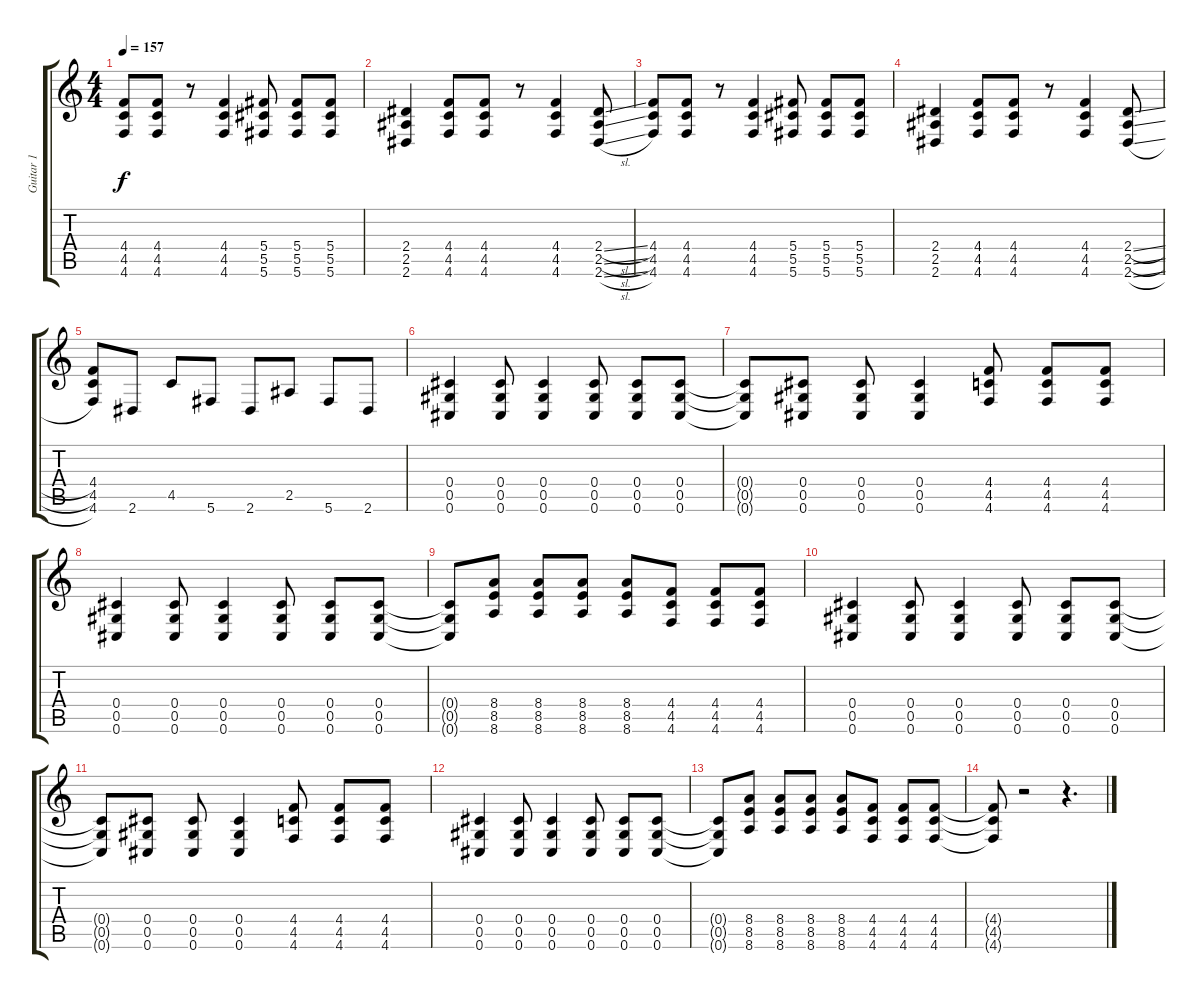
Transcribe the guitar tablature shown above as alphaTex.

\track ("Guitar 1" "Guitar 1") {instrument overdrivenguitar}
\staff {score tabs}
\tuning (Eb4 Bb3 Gb3 Db3 Ab2 Db2) {hide}
\ts (4 4)
\tempo 157
\clef g2
\ks c
(4.4 4.5 4.6).8{dy f} (4.4 4.5 4.6).8 r.8 (4.4 4.5 4.6).4 (5.4 5.5 5.6).8 (5.4 5.5 5.6).8 (5.4 5.5 5.6).8 |
(2.4 2.5 2.6).4 (4.4 4.5 4.6).8 (4.4 4.5 4.6).8 r.8 (4.4 4.5 4.6).4 (2.4{sl} 2.5{sl} 2.6{sl}).8 |
(4.4 4.5 4.6).8 (4.4 4.5 4.6).8 r.8 (4.4 4.5 4.6).4 (5.4 5.5 5.6).8 (5.4 5.5 5.6).8 (5.4 5.5 5.6).8 |
(2.4 2.5 2.6).4 (4.4 4.5 4.6).8 (4.4 4.5 4.6).8 r.8 (4.4 4.5 4.6).4 (2.4{sl} 2.5{sl} 2.6{sl}).8 |
(4.4 4.5 4.6).8 2.6.8 4.5.8 5.6.8 2.6.8 2.5.8 5.6.8 2.6.8 |
(0.4 0.5 0.6).4 (0.4 0.5 0.6).8 (0.4 0.5 0.6).4 (0.4 0.5 0.6).8 (0.4 0.5 0.6).8 (0.4 0.5 0.6).8 |
(0.4{t} 0.5{t} 0.6{t}).8 (0.4 0.5 0.6).8 (0.4 0.5 0.6).8 (0.4 0.5 0.6).4 (4.4 4.5 4.6).8 (4.4 4.5 4.6).8 (4.4 4.5 4.6).8 |
(0.4 0.5 0.6).4 (0.4 0.5 0.6).8 (0.4 0.5 0.6).4 (0.4 0.5 0.6).8 (0.4 0.5 0.6).8 (0.4 0.5 0.6).8 |
(0.4{t} 0.5{t} 0.6{t}).8 (8.4 8.5 8.6).8 (8.4 8.5 8.6).8 (8.4 8.5 8.6).8 (8.4 8.5 8.6).8 (4.4 4.5 4.6).8 (4.4 4.5 4.6).8 (4.4 4.5 4.6).8 |
(0.4 0.5 0.6).4 (0.4 0.5 0.6).8 (0.4 0.5 0.6).4 (0.4 0.5 0.6).8 (0.4 0.5 0.6).8 (0.4 0.5 0.6).8 |
(0.4{t} 0.5{t} 0.6{t}).8 (0.4 0.5 0.6).8 (0.4 0.5 0.6).8 (0.4 0.5 0.6).4 (4.4 4.5 4.6).8 (4.4 4.5 4.6).8 (4.4 4.5 4.6).8 |
(0.4 0.5 0.6).4 (0.4 0.5 0.6).8 (0.4 0.5 0.6).4 (0.4 0.5 0.6).8 (0.4 0.5 0.6).8 (0.4 0.5 0.6).8 |
(0.4{t} 0.5{t} 0.6{t}).8 (8.4 8.5 8.6).8 (8.4 8.5 8.6).8 (8.4 8.5 8.6).8 (8.4 8.5 8.6).8 (4.4 4.5 4.6).8 (4.4 4.5 4.6).8 (4.4 4.5 4.6).8 |
(4.4{t} 4.5{t} 4.6{t}).8 r.2 r.4{d}
